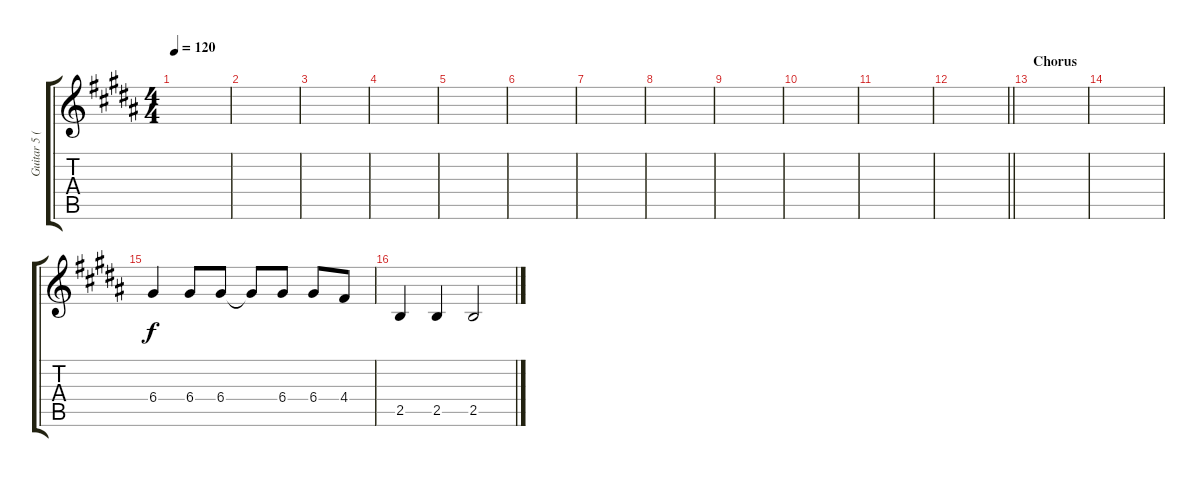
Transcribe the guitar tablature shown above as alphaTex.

\track ("Guitar 5 (12 String Electric w/ Clean To" "Guitar 5 (") {instrument electricguitarjazz}
\staff {score tabs}
\tuning (E4 B3 G3 D3 A2 E2) {hide}
\ts (4 4)
\tempo 120
\clef g2
\ks b
|
|
|
|
|
|
|
|
|
|
|
\barLineRight lightlight
|
\section ("" "Chorus")
|
|
6.4.4 6.4.8 6.4.8 6.4{t}.8 6.4.8 6.4.8 4.4.8 |
2.5.4 2.5.4 2.5.2
